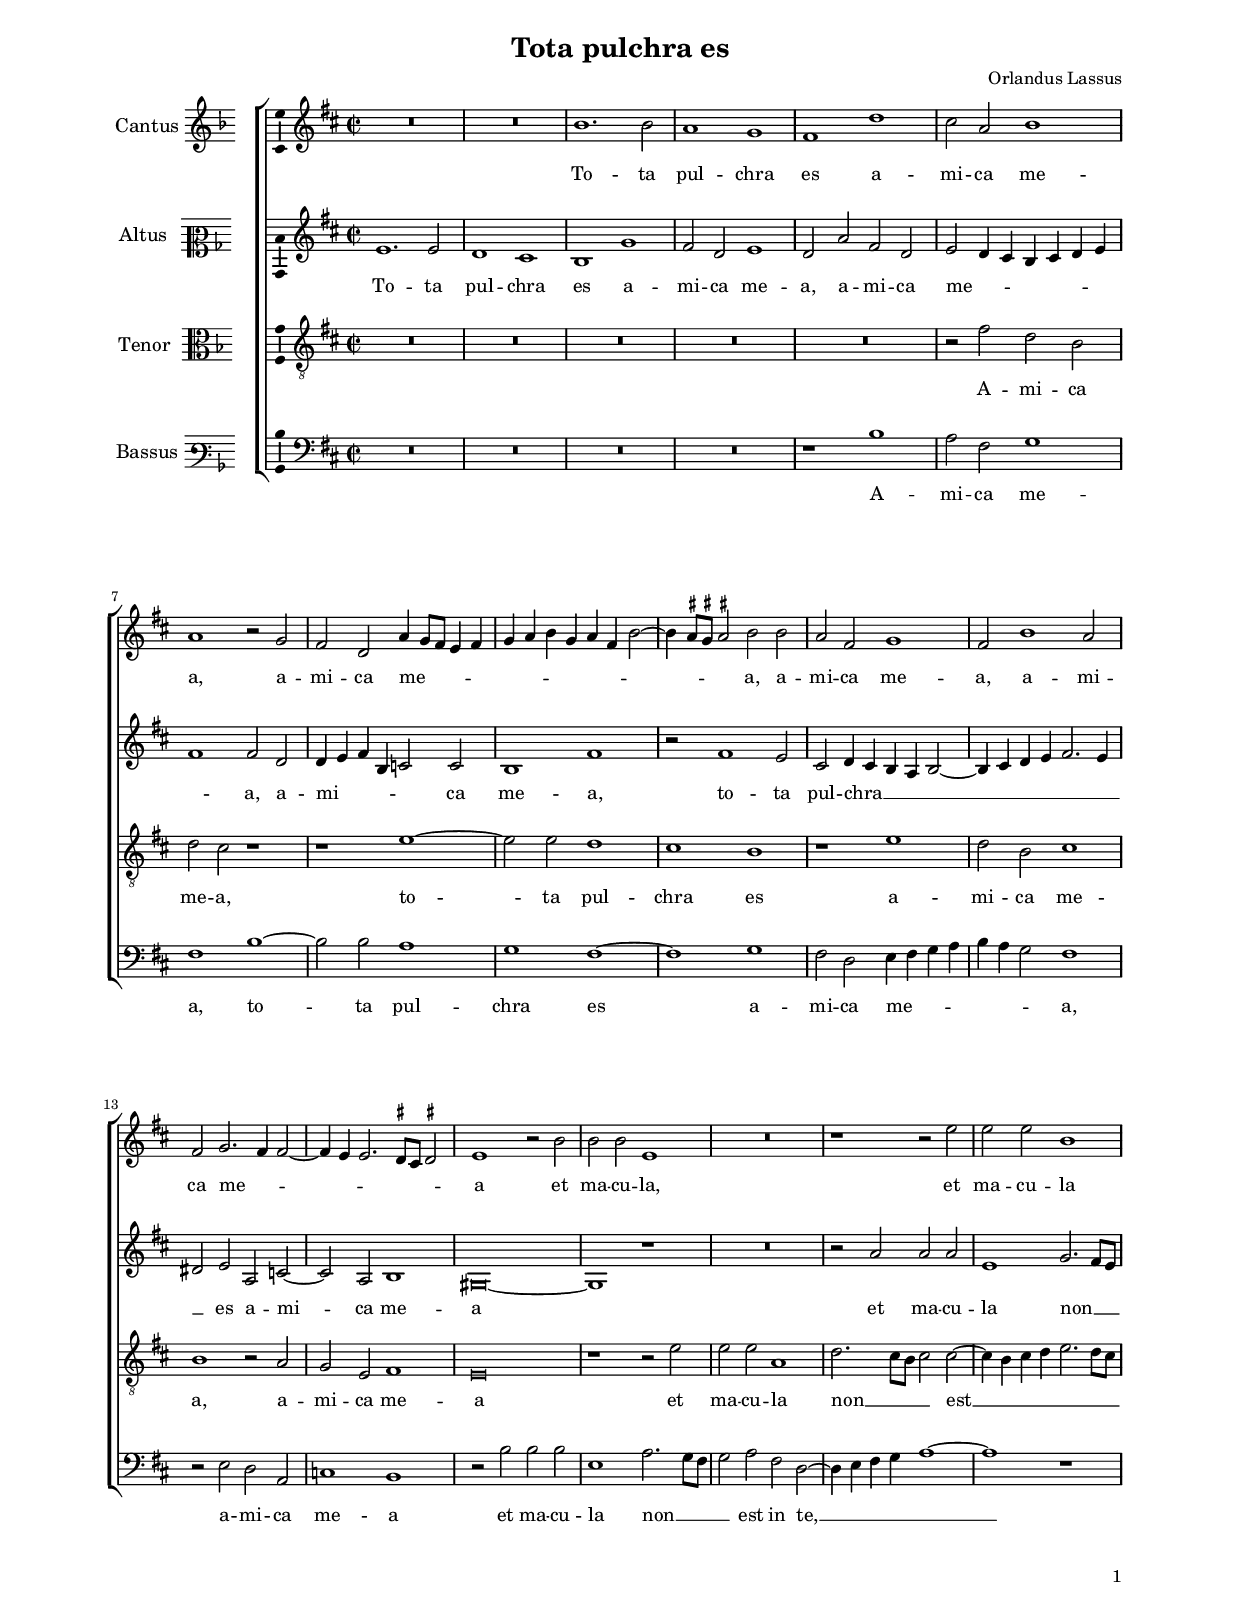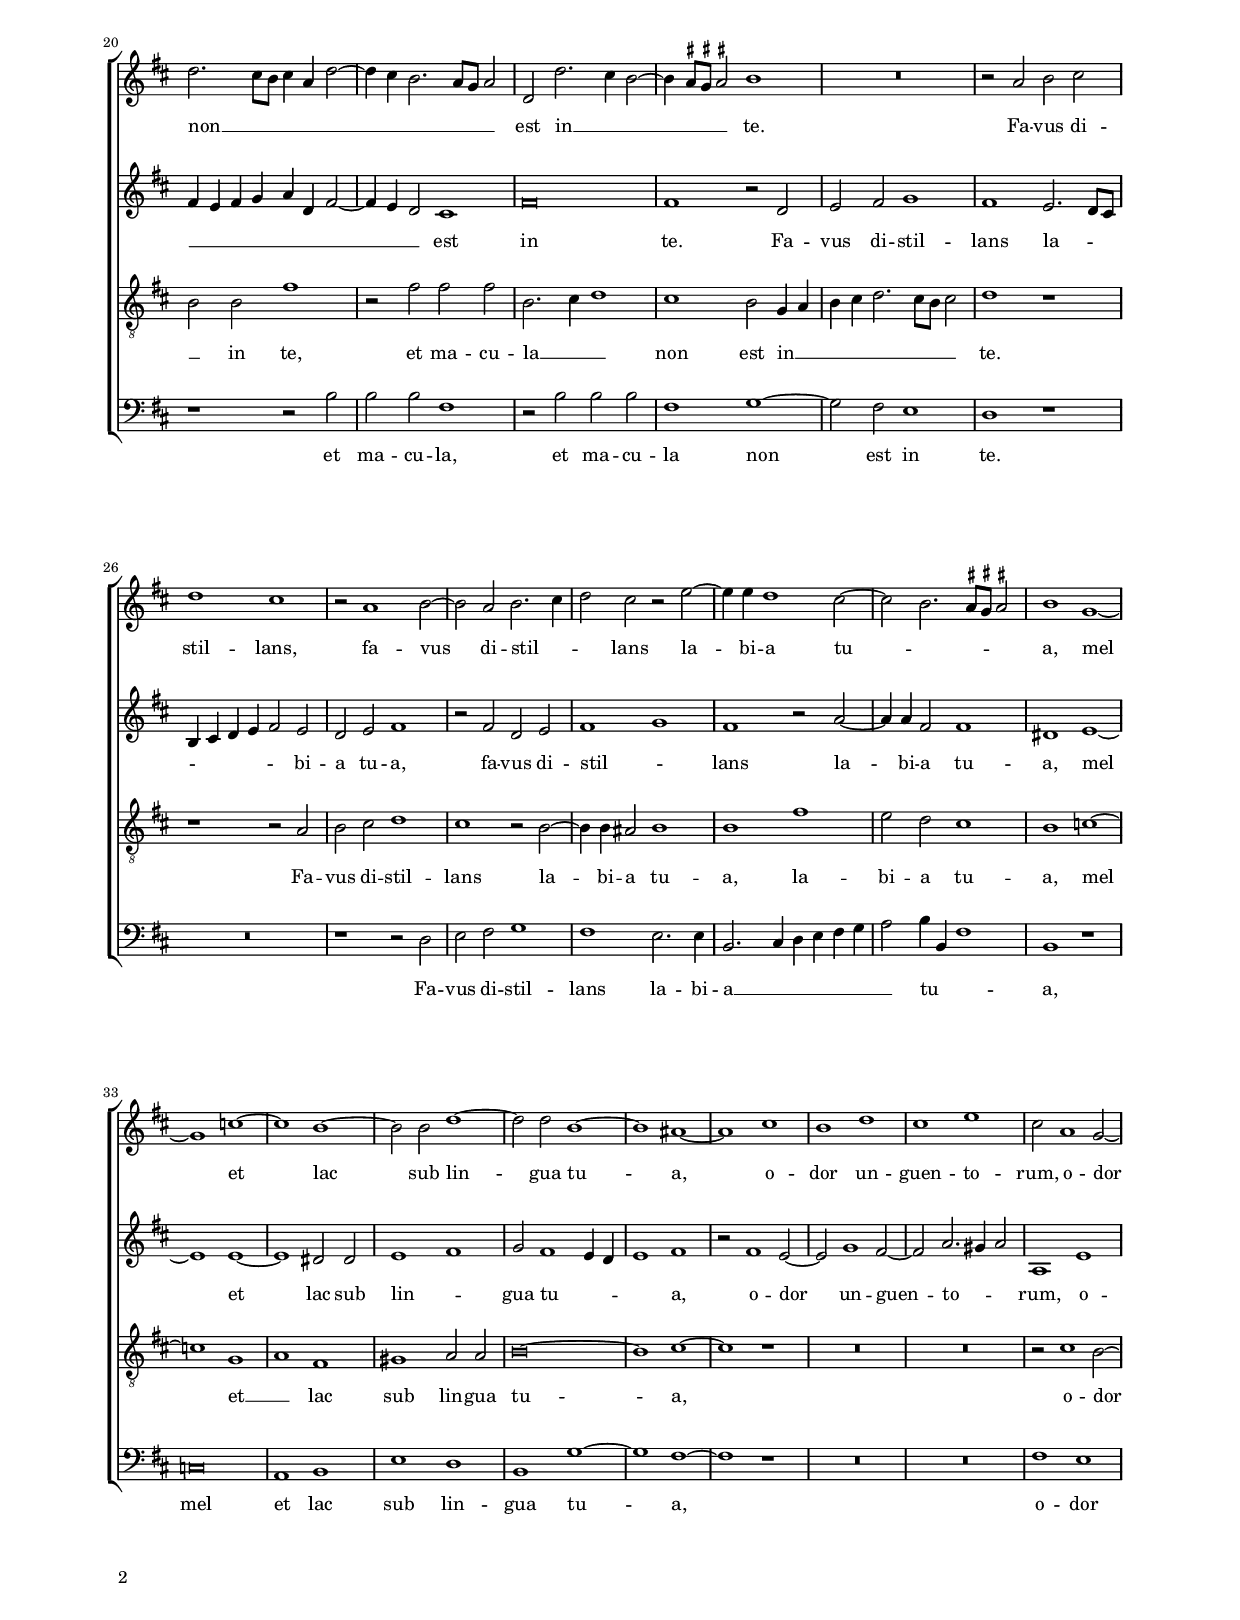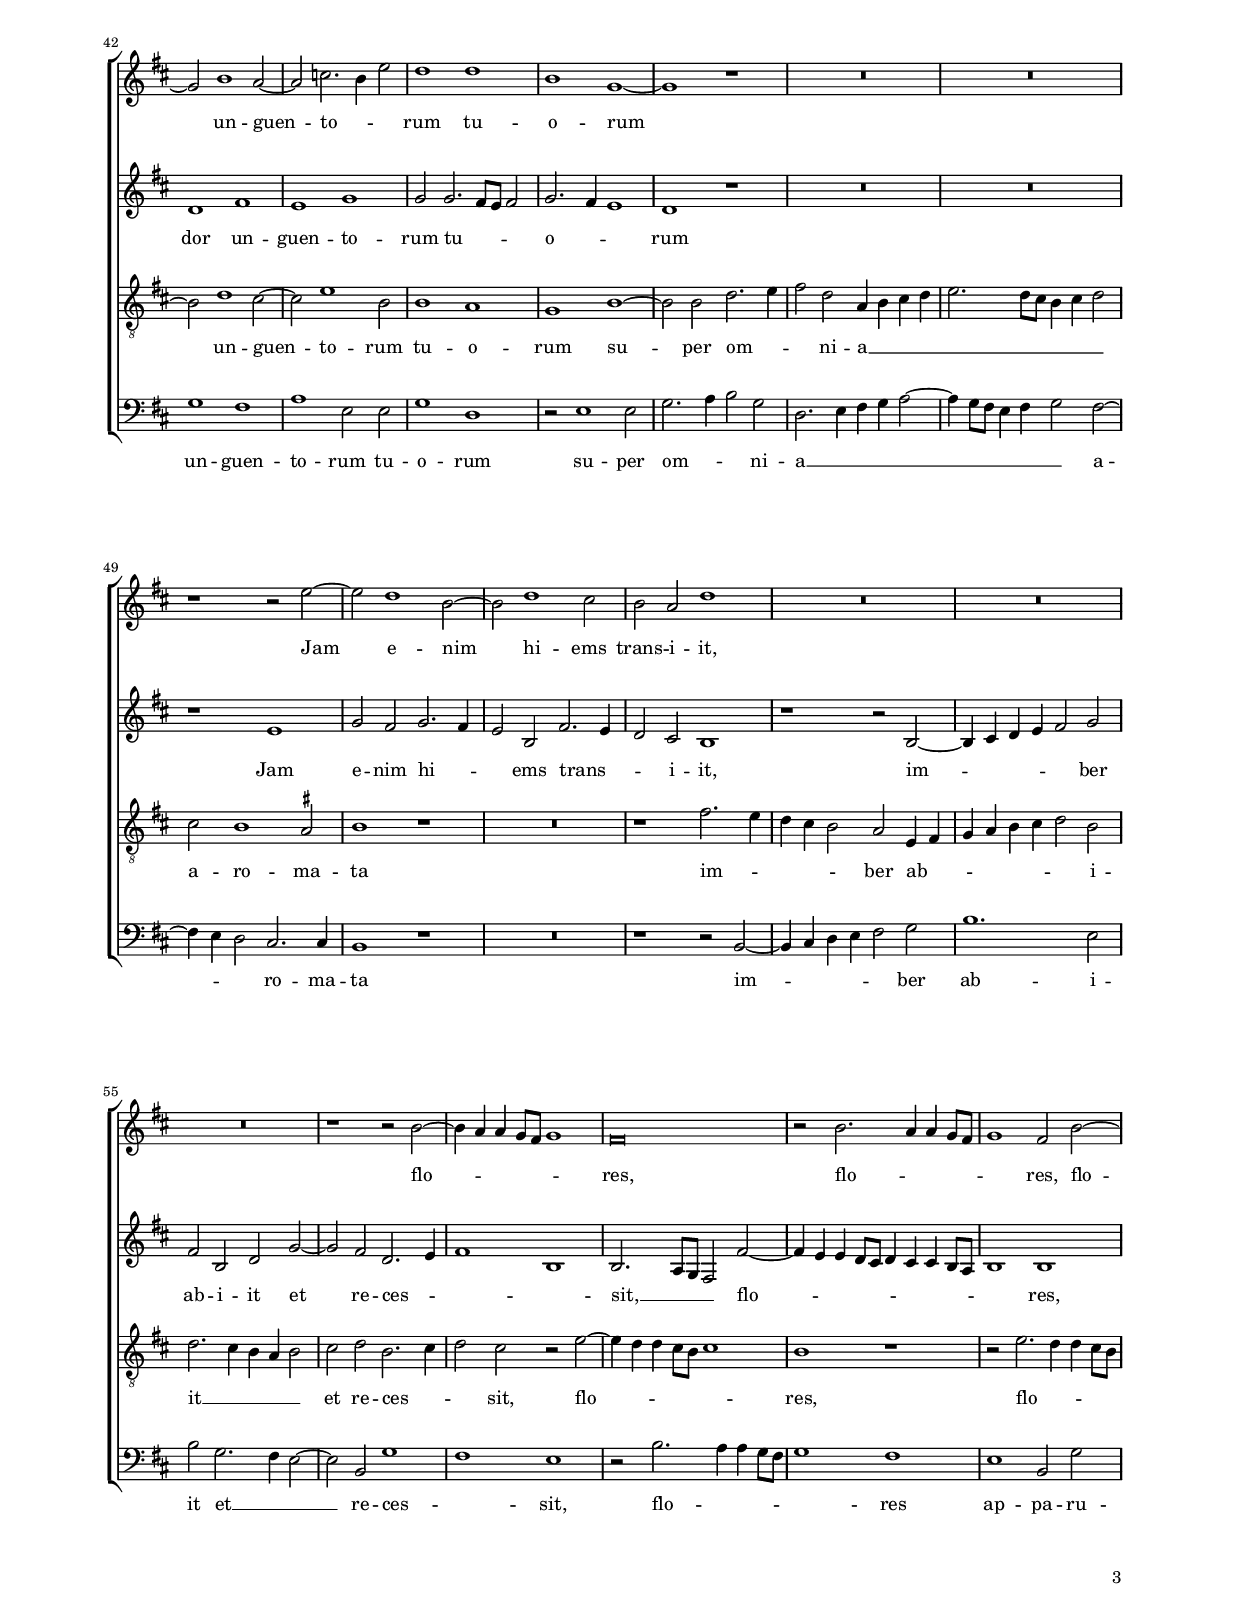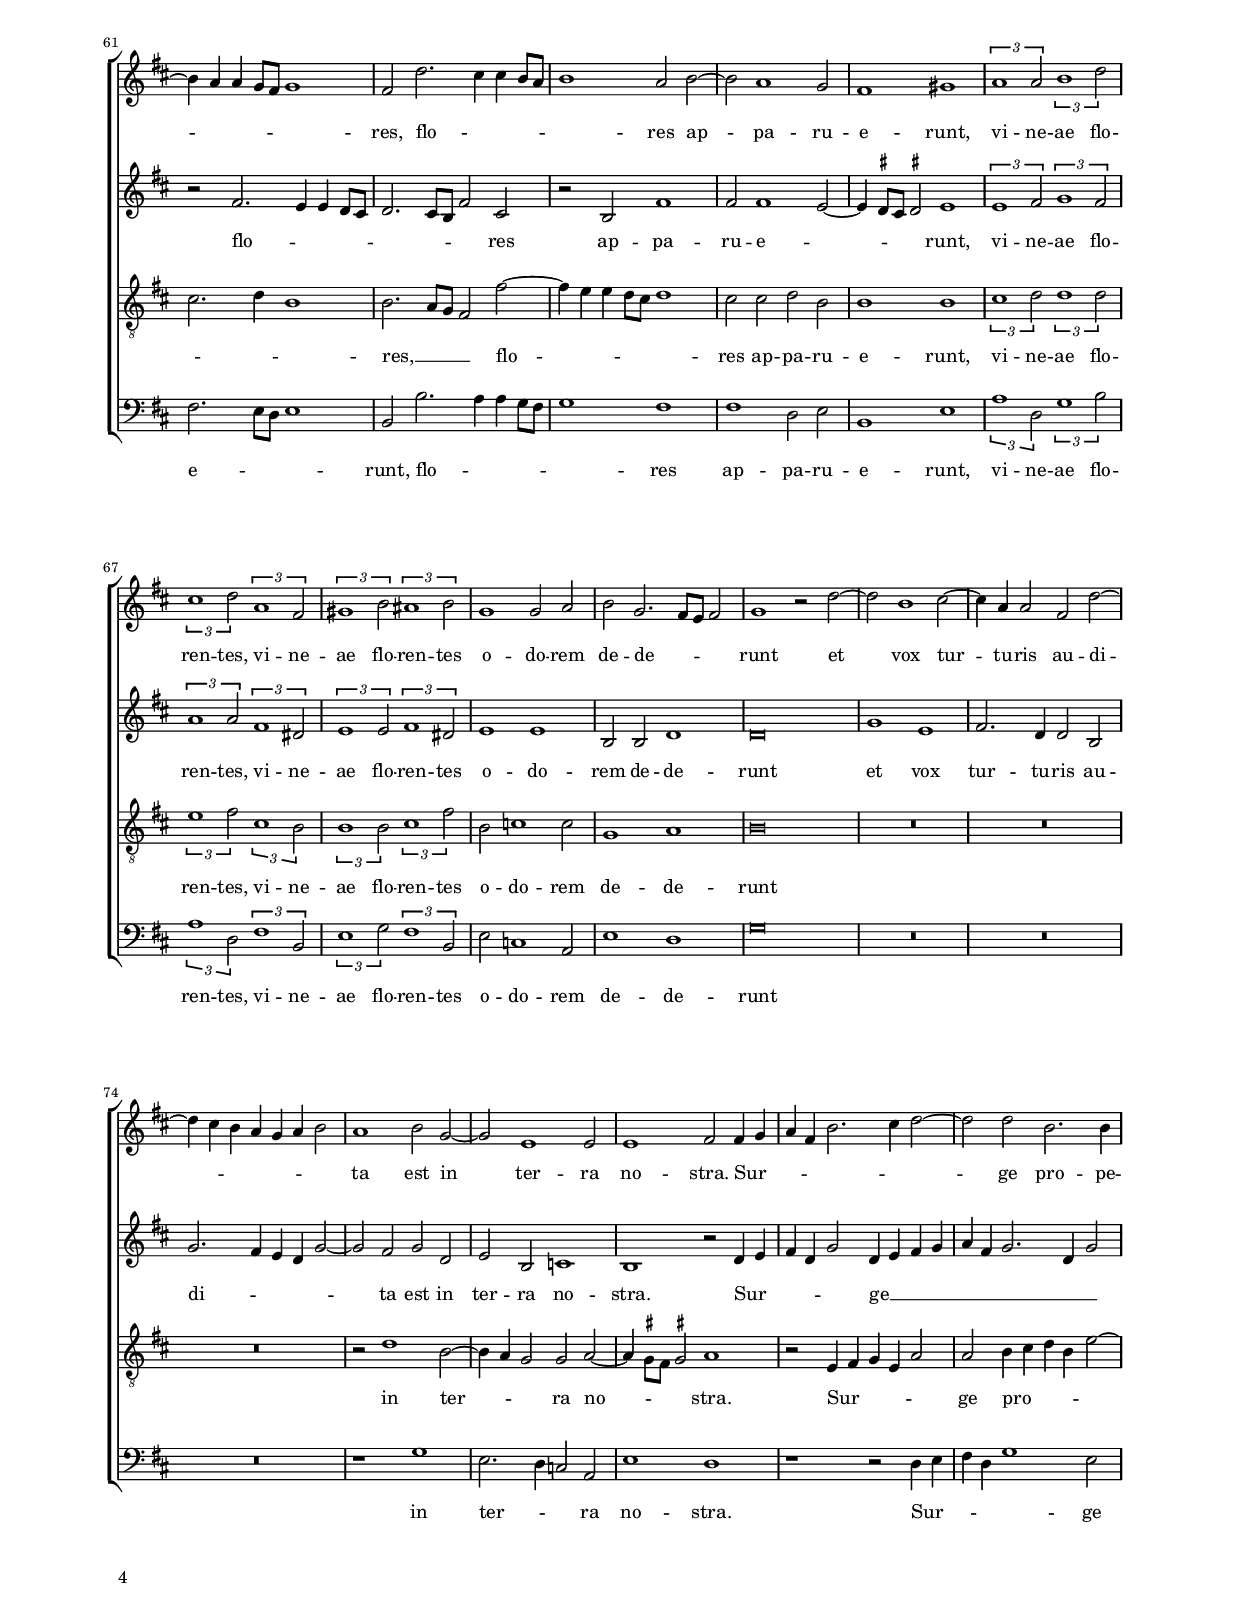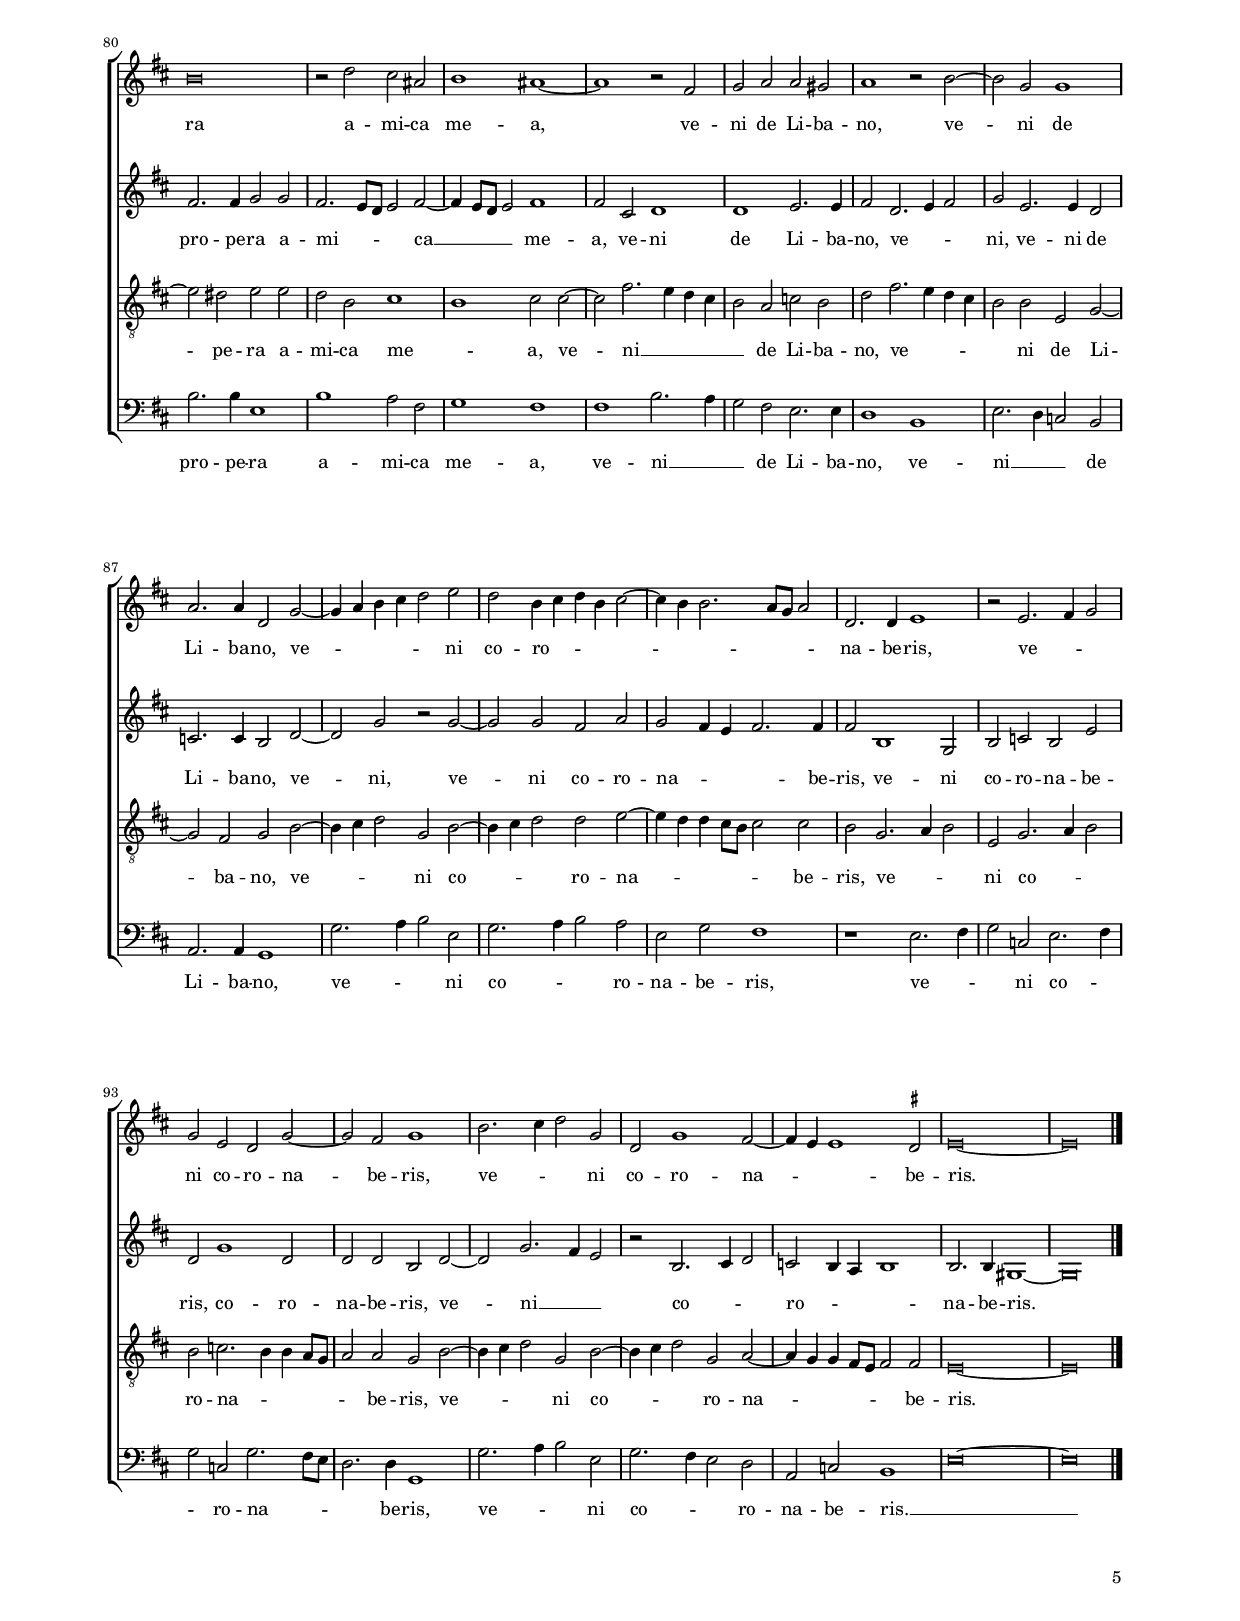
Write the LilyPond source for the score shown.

\header
{
  title="Tota pulchra es"
  composer="Orlandus Lassus"
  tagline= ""
}

\version "2.24.1"
\include "deutsch.ly"
#(set-global-staff-size 15)
#(ly:set-option 'point-and-click #f)

	
global = {
	\key f \major
	\time 2/2 \set Score.measureLength = #(ly:make-moment 2/1)
	\skip 1*2*99 \bar "|."
	}

	ficta = { \once \set suggestAccidentals = ##t }
	
	forget = #(define-music-function (music) (ly:music?) #{
		\accidentalStyle forget
		$music
		\accidentalStyle default
		#})
	
	m = \melisma
	me = \melismaEnd


\paper
	{
	top-margin = 2 \cm
	bottom-margin = 1.4 \cm
	left-margin = 2 \cm
	line-width = 17 \cm
	ragged-bottom = ##f
	ragged-last-bottom = ##t
	print-page-number = ##f
	system-system-spacing = #'((basic-distance . 19) (minimum-distance . 13) (padding . 7) (strechability . 250))
	oddFooterMarkup=\markup   \fill-line { "" \fromproperty #'page:page-number-string }
	evenFooterMarkup=\markup  \fill-line { \fromproperty #'page:page-number-string "" }
	last-bottom-spacing = #'((basic-distance . 12) (minimum-distance . 7) (padding . 4))
	systems-per-page = 3
	page-count = 5
%	min-systems-per-page = 3
	}


incipitcantus = \markup { \score {
	{
	\set Staff.instrumentName = \markup { \fontsize #1 "Cantus" }
	\key f \major
	\clef violin
	s4 \bar ""
	}
	\layout  {
	raggedright = ##t
	indent = 1.2 \cm
	line-width = 1.7\cm
	\context { \Staff \remove Time_signature_engraver }
	\override Staff.Clef.Y-extent = #'(0 . 0)
	}} \hspace #1 }
	
	  
incipitaltus = \markup { \score {
	{
	\set Staff.instrumentName = \markup { \fontsize #1 "Altus" }
	\key f \major
	\clef mezzosoprano
	s4 \bar ""
	}
	\layout  {
	raggedright = ##t
	indent = 1.2 \cm
	line-width = 1.7\cm
	\context { \Staff \remove Time_signature_engraver }
	\override Staff.Clef.Y-extent = #'(0 . 0)
	}} \hspace #1 }


incipittenor = \markup { \score {
	{
	\set Staff.instrumentName = \markup { \fontsize #1 "Tenor" }
	\key f \major
	\clef alto
	s4 \bar ""
	}
	\layout  {
	raggedright = ##t
	indent = 1.2 \cm
	line-width = 1.7\cm
	\context { \Staff \remove Time_signature_engraver }
	\override Staff.Clef.Y-extent = #'(0 . 0)
	}} \hspace #1 }


incipitbassus = \markup { \score {
	{
	\set Staff.instrumentName = \markup { \fontsize #1 "Bassus" }
	\key f \major
	\clef varbaritone
	s4 \bar ""
	}
	\layout  {
	raggedright = ##t
	indent = 1.2 \cm
	line-width = 1.7\cm
	\context { \Staff \remove Time_signature_engraver }
	\override Staff.Clef.Y-extent = #'(0 . 0)
	}} \hspace #1 }


cantus =  \relative c''
	{
	R\breve
	R\breve
	d1. d2
	c1 b
%5
	a1 f' |
	e2 c d1
	c1 r2 b
	a2 f c'4 \m b8 a g4 a
	b4 c d b c a d2~
%10
	d4 \ficta cis8 \ficta h \ficta cis!2 \me d d |
	c2 a b1
	a2 d1 c2
	a2 b2. \m a4 a2~
	a4 g g2. \ficta fis8 e \ficta fis!2 \me
%15
	g1 r2 d' |
	d2 d g,1
	R\breve
	r1 r2 g'
	g2 g d1
%20
	f2. \m e8 d e4 c f2~ |
	f4 e d2. c8 b c2 \me
	f,2 f'2. \m e4 d2~
	d4 \ficta cis8 \ficta h \ficta cis!2 \me d1
	R\breve
%25
	r2 c d e |
	f1 e
	r2 c1 d2~
	d2 c d2. \m e4
	f2 \me e r g~
%30
	g4 g f1 e2~ |
	e2 \m d2. \ficta cis8 \ficta h \ficta cis!2 \me
	d1 b~
	b1 es~
	es1 d~
%35
	d2 d f1~ |
	f2 f d1~
	d1 cis~
	cis1 e
	d1 f
%40
	e1 g |
	e2 c1 b2~
	b2 d1 c2~
	c2 es2. \m d4 g2 \me
	f1 f
%45
	d1 b~ |
	b1 r
	R\breve
	R\breve
	r1 r2 g'~
%50
	g2 f1 d2~ |
	d2 f1 e2
	d2 c f1
	R\breve
	R\breve
%55
	R\breve |
	r1 r2 d~
	d4 \m c c b8 a b1 \me
	a\breve
	r2 d2. \m c4 c b8 a
%60
	b1 \me a2 d~ |
	d4 \m c c b8 a b1 \me
	a2 f'2. \m e4 e d8 c
	d1 \me c2 d~
	d2 c1 b2
%65
	a1 h |
	\tupletSpan 1 \tuplet 3/2  { c1 c2 d1 f2
	e1 f2 c1 a2
	h1 d2 cis1 d2 }
	b1 b2 c
%70
	d2 b2. \m a8 g a2 \me |
	b1 r2 f'~
	f2 d1 e2~
	e4 c c2 a f'~
	f4 \m e d c b c d2 \me
%75
	c1 d2 b~ |
	b2 g1 g2
	g1 a2 a4 \m b
	c4 a d2. e4 f2~
	f2 \me f d2. d4
%80
	d\breve |
	r2 f e cis
	d1 cis~
	cis1 r2 a
	b2 c c h
%85
	c1 r2 d~ |
	d2 b b1
	c2. c4 f,2 b~
	b4 \m c d e f2 \me g
	f2 d4 \m e f d e2~
%90
	e4 d d2. c8 b c2 \me |
	f,2. f4 g1
	r2 g2. \m a4 b2 \me
	b2 g f b~
	b2 a b1
%95
	d2. \m e4 f2 \me b, |
	f2 b1 a2~
	a4 \m g g1 \me \ficta fis2
	g\breve~
	g\breve |
	}


altus =  \relative c'
	{
	g'1. g2
	f1 e
	d1 b'
	a2 f g1
%5
	f2 c' a f |
	g2 \m f4 e d e f g
	a1 \me a2 f
	f4 \m g a d, es2 \me es
	d1 a'
%10
	r2 a1 g2 |
	e2 f4 \m e d c d2~
	d4 e f g a2. g4
	fis2 \me g c, es~
	es2 c d1
%15
	h\breve~ |
	h1 r
	R\breve
	r2 c' c c
	g1 b2. \m a8 g
%20
	a4 g a b c f, a2~ |
	a4 g f2 \me e1
	a\breve
	a1 r2 f
	g2 a b1
%25
	a1 g2. \m f8 e |
	d4 e f g a2 \me g
	f2 g a1
	r2 a f g
	a1 \m b \me
%30
	a1 r2 c~ |
	c4 c a2 a1
	fis1 g~
	g1 g~
	g1 fis2 fis
%35
	g1 \m a \me |
	b2 a1 \m g4 f
	g1 \me a
	r2 a1 g2~
	g2 b1 a2~
%40
	a2 c2. \m h4 c2 \me |
	c,1 g'
	f1 a
	g1 b
	b2 b2. \m a8 g a2 \me
%45
	b2. \m a4 g1 \me |
	f1 r
	R\breve
	R\breve
	r1 g
%50
	b2 a b2. \m a4 |
	g2 \me d a'2. \m g4
	f2 \me e d1
	r1 r2 d~
	d4 \m e f g a2 \me b
%55
	a2 d, f b~ |
	b2 a f2. \m g4
	a1 d, \me
	d2. \m c8 b a2 \me a'~
	a4 \m g g f8 e f4 e e d8 c
%60
	d1 \me d |
	r2 a'2. \m g4 g f8 e
	f2. e8 d a'2 \me e
	r2 d a'1
	a2 a1 \m g2~
%65
	g4 \ficta fis8 e \ficta fis!2 \me g1 |
	\tupletSpan 1 \tuplet 3/2  { g1 a2 b1 a2
	c1 c2 a1 fis2
	g1 g2 a1 fis2 }
	g1 g
%70
	d2 d f1 |
	f\breve
	b1 g
	a2. f4 f2 d
	b'2. \m a4 g f b2~
%75
	b2 \me a b f |
	g2 d es1
	d1 r2 f4 \m g
	a4 f b2 \me f4 \m g a b
	c4 a b2. f4 b2 \me
%80
	a2. a4 b2 b |
	a2. \m g8 f g2 \me a~
	a4 \m g8 f g2 \me a1
	a2 e f1
	f1 g2. g4
%85
	a2 f2. \m g4 a2 \me |
	b2 g2. g4 f2
	es2. es4 d2 f~
	f2 b r b~
	b2 b a c
%90
	b2 \m a4 g a2. \me a4 |
	a2 d,1 b2
	d2 es d g
	f2 b1 f2
	f2 f d f~
%95
	f2 b2. \m a4 g2 \me |
	r2 d2. \m e4 f2 \me
	es2 \m d4 c d1 \me
	d2. d4 h1~
	h\breve |
	}


tenor =  \relative c'
	{
	R\breve
	R\breve
	R\breve
	R\breve
%5
	R\breve |
	r2 a' f d
	f2 e r1
	r1 g~
	g2 g f1
%10
	e1 d |
	r1 g
	f2 d e1
	d1 r2 c
	b2 g a1
%15
	g\breve |
	r1 r2 g'
	g2 g c,1
	f2. \m e8 d e2 \me e~
	e4 \m d e f g2. f8 e
%20
	d2 \me d a'1 |
	r2 a a a
	d,2. \m e4 f1 \me
	e1 d2 b4 \m c
	d4 e f2. e8 d e2 \me
%25
	f1 r |
	r1 r2 c
	d2 e f1
	e1 r2 d~
	d4 d cis2 d1
%30
	d1 a' |
	g2 f e1
	d1 es~
	es1 b \m
	c1 \me a
%35
	h1 c2 c |
	d\breve~
	d1 e~
	e1 r
	R\breve
%40
	R\breve |
	r2 e1 d2~
	d2 f1 e2~
	e2 g1 d2
	d1 c
%45
	b1 d~ |
	d2 d f2. \m g4
	a2 \me f c4 \m d e f
	g2. f8 e d4 e f2 \me
	e2 d1 \ficta cis2
%50
	d1 r |
	R\breve
	r1 a'2. \m g4
	f4 e d2 \me c g4 \m a
	b4 c d e f2 \me d
%55
	f2. \m e4 d c d2 \me |
	e2 f d2. \m e4
	f2 \me e r g~
	g4 \m f f e8 d e1 \me
	d1 r
%60
	r2 g2. \m f4 f e8 d |
	e2. f4 d1 \me
	d2. \m c8 b a2 \me a'~
	a4 \m g g f8 e f1 \me
	e2 e f d
%65
	d1 d |
	\tupletSpan 1 \tuplet 3/2  { e1 f2 f1 f2
	g1 a2 e1 d2
	d1 d2 e1 a2 }
	d,2 es1 es2
%70
	b1 c |
	d\breve
	R\breve
	R\breve
	R\breve
%75
	r2 f1 d2~ |
	d4 \m c b2 \me b c~
	c4 \m \stemDown \ficta h8 a \stemNeutral \ficta h!2 \me c1 
	r2 g4 \m a b g c2 \me
	c2 d4 \m e f d g2~
%80
	g2 \me fis g g |
	f2 d e1 \m
	d1 \me e2 e~
	e2 a2. \m g4 f e
	d2 \me c es d
%85
	f2 a2. \m g4 f e |
	d2 \me d g, b~
	b2 a b d~
	d4 \m e f2 \me b, d~
	d4 \m e f2 \me f g~
%90
	g4 \m f f e8 d e2 \me e |
	d2 b2. \m c4 d2 \me
	g,2 b2. \m c4 d2 \me
	d2 es2. \m d4 d c8 b
	c2 \me c b d~
%95
	d4 \m e f2 \me b, d~ |
	d4 \m e f2 \me b, c~
	c4 \m b b a8 g a2 \me a
	g\breve~
	g\breve |
	}


bassus  =  \relative c
	{
	R\breve
	R\breve
	R\breve
	R\breve
%5
	r1 d' |
	c2 a b1
	a1 d~
	d2 d c1
	b1 a~
%10
	a1 b |
	a2 f g4 \m a b c
	d4 c b2 \me a1
	r2 g f c
	es1 d
%15
	r2 d' d d |
	g,1 c2. \m b8 a
	b2 \me c a f~
	f4 \m g a b c1~
	c1 \me r
%20
	r1 r2 d |
	d2 d a1
	r2 d d d
	a1 b~
	b2 a g1
%25
	f1 r |
	R\breve
	r1 r2 f
	g2 a b1
	a1 g2. g4
%30
	d2. \m e4 f g a b |
	c2 \me d4 \m d, a'1 \me
	d,1 r
	es\breve
	c1 d
%35
	g1 f |
	d1 b'~
	b1 a~
	a1 r
	R\breve
%40
	R\breve |
	a1 g
	b1 a
	c1 g2 g
	b1 f
%45
	r2 g1 g2 |
	b2. \m c4 d2 \me b
	f2. \m g4 a b c2~
	c4 b8 a g4 a b2 \me a~
	a4 \m g f2 \me e2. e4
%50
	d1 r |
	R\breve
	r1 r2 d~
	d4 \m e f g a2 \me b
	d1. g,2
%55
	d'2 b2. \m a4 g2~ |
	g2 \me d b'1 \m
	a1 \me g
	r2 d'2. \m c4 c4 b8 a
	b1 \me a
%60
	g1 d2 b' |
	a2. \m g8 f g1 \me
	d2 d'2. \m c4 c b8 a
	b1 \me a
	a1 f2 g
%65
	d1 g |
	\tupletSpan 1 \tuplet 3/2  { c1 f,2 b1 d2
	c1 f,2 a1 d,2
	g1 b2 a1 d,2 }
	g2 es1 c2
%70
	g'1 f |
	b\breve
	R\breve
	R\breve
	R\breve
%75
	r1 b |
	g2. \m f4 es2 \me c
	g'1 f
	r1 r2 f4 \m g
	a4 f b1 \me g2
%80
	d'2. d4 g,1 |
	d'1 c2 a
	b1 a
	a1 d2. \m c4
	b2 \me a g2. g4
%85
	f1 d |
	g2. \m f4 es2 \me d
	c2. c4 b1
	b'2. \m c4 d2 \me g,
	b2. \m c4 d2 \me c
%90
	g2 b a1 |
	r1 g2. \m a4
	b2 \me es, g2. \m a4
	b2 \me es, b'2. \m a8 g
	f2. \me f4 b,1
%95
	b'2. \m c4 d2 \me g, |
	b2. \m a4 g2 \me f
	c2 es d1 \m
	g\breve~
	g\breve \me |
	}

lyricscantus = \lyricmode {
	To -- ta pul -- chra es a -- mi -- ca me -- a,
	a -- mi -- ca me -- a,
	a -- mi -- ca me -- a,
	a -- mi -- ca me -- a
	et ma -- cu -- la,
	et ma -- cu -- la non __ est in __ te.
	Fa -- vus di -- stil -- lans,
	fa -- vus di -- stil -- lans la -- bi -- a tu -- a,
	mel et lac sub lin -- gua tu -- a,
	o -- dor un -- guen -- to -- rum,
	o -- dor un -- guen -- to -- rum tu -- o -- rum
	Jam e -- nim hi -- ems trans -- i -- it,
	flo -- res,
	flo -- res,
	flo -- res,
	flo -- res ap -- pa -- ru -- e -- runt,
	vi -- ne -- ae flo -- ren -- tes,
	vi -- ne -- ae flo -- ren -- tes o -- do -- rem de -- de -- runt
	et vox tur -- tu -- ris au -- di -- ta est in ter -- ra no -- stra.
	Sur -- ge pro -- pe -- ra a -- mi -- ca me -- a,
	ve -- ni de Li -- ba -- no,
	ve -- ni de Li -- ba -- no,
	ve -- ni co -- ro -- na -- be -- ris,
	ve -- ni co -- ro -- na -- be -- ris,
	ve -- ni co -- ro -- na -- be -- ris.
	}


lyricsaltus = \lyricmode {
	To -- ta pul -- chra es a -- mi -- ca me -- a,
	a -- mi -- ca me -- a,
	a -- mi -- ca me -- a,
	to -- ta pul -- chra __ es a -- mi -- ca me -- a
	et ma -- cu -- la non __ est in te.
	Fa -- vus di -- stil -- lans la -- bi -- a tu -- a,
	fa -- vus di -- stil -- lans la -- bi -- a tu -- a,
	mel et lac sub lin -- gua tu -- a,
	o -- dor un -- guen -- to -- rum,
	o -- dor un -- guen -- to -- rum tu -- o -- rum
	Jam e -- nim hi -- ems trans -- i -- it,
	im -- ber ab -- i -- it et re -- ces -- sit,  __
	flo -- res,
	flo -- res ap -- pa -- ru -- e -- runt,
	vi -- ne -- ae flo -- ren -- tes,
	vi -- ne -- ae flo -- ren -- tes o -- do -- rem de -- de -- runt
	et vox tur -- tu -- ris au -- di -- ta est in ter -- ra no -- stra.
	Sur -- ge __ pro -- pe -- ra a -- mi -- ca __ me -- a,
	ve -- ni de Li -- ba -- no,
	ve -- ni,
	ve -- ni de Li -- ba -- no,
	ve -- ni,
	ve -- ni co -- ro -- na -- be -- ris,
	ve -- ni co -- ro -- na -- be -- ris,
	co -- ro -- na -- be -- ris,
	ve -- ni __ co -- ro -- na -- be -- ris.
	}


lyricstenor = \lyricmode {
	A -- mi -- ca me -- a,
	to -- ta pul -- chra es a -- mi -- ca me -- a,
	a -- mi -- ca me -- a
	et ma -- cu -- la non __ est __ in te,
	et ma -- cu -- la __ non est in __ te.
	Fa -- vus di -- stil -- lans la -- bi -- a tu -- a,
	la -- bi -- a tu -- a,
	mel et __ lac sub lin -- gua tu -- a,
	o -- dor un -- guen -- to -- rum tu -- o -- rum su -- per om -- ni -- a __ a -- ro -- ma -- ta
	im -- ber ab -- i -- it __ et re -- ces -- sit,
	flo -- res,
	flo -- res, __
	flo -- res ap -- pa -- ru -- e -- runt,
	vi -- ne -- ae flo -- ren -- tes,
	vi -- ne -- ae flo -- ren -- tes o -- do -- rem de -- de -- runt
	in ter -- ra no -- stra.
	Sur -- ge pro -- pe -- ra a -- mi -- ca me -- a,
	ve -- ni __ de Li -- ba -- no,
	ve -- ni de Li -- ba -- no,
	ve -- ni co -- ro -- na -- be -- ris,
	ve -- ni co -- ro -- na -- be -- ris,
	ve -- ni co -- ro -- na -- be -- ris.
	}


lyricsbassus = \lyricmode {
	A -- mi -- ca me -- a,
	to -- ta pul -- chra es a -- mi -- ca me -- a,
	a -- mi -- ca me -- a
	et ma -- cu -- la non __ est in te, __
	et ma -- cu -- la,
	et ma -- cu -- la non est in te.
	Fa -- vus di -- stil -- lans la -- bi -- a __ tu -- a,
	mel et lac sub lin -- gua tu -- a,
	o -- dor un -- guen -- to -- rum tu -- o -- rum su -- per om -- ni -- a __ a -- ro -- ma -- ta
	im -- ber ab -- i -- it et __ re -- ces -- sit,
	flo -- res ap -- pa -- ru -- e -- runt,
	flo -- res ap -- pa -- ru -- e -- runt,
	vi -- ne -- ae flo -- ren -- tes,
	vi -- ne -- ae flo -- ren -- tes o -- do -- rem de -- de -- runt
	in ter -- ra no -- stra.
	Sur -- ge pro -- pe -- ra a -- mi -- ca me -- a,
	ve -- ni __ de Li -- ba -- no,
	ve -- ni __ de Li -- ba -- no,
	ve -- ni co -- ro -- na -- be -- ris,
	ve -- ni co -- ro -- na -- be -- ris,
	ve -- ni co -- ro -- na -- be -- ris. __
	}


\score
{  
	\transpose f d {
	\new ChoirStaff \with { \override StaffGrouper.staff-staff-spacing.basic-distance = #13 }
	<<

	\new Staff << \global
	\new Voice="v1" {
		\set Staff.instrumentName=\incipitcantus
		\set Staff.midiInstrument = "reed organ"
		\clef violin
		\cantus }
	\new Lyrics \lyricsto "v1" {\lyricscantus }
	>>


	\new Staff << \global
	\new Voice="v2" {
		\set Staff.instrumentName=\incipitaltus
		\set Staff.midiInstrument = "reed organ"
		\clef violin 
		\altus}
	\new Lyrics \lyricsto "v2" {\lyricsaltus }
	>>


	\new Staff << \global
	\new Voice="v3" {
		\set Staff.instrumentName=\incipittenor
		\set Staff.midiInstrument = "reed organ"
		\clef "G_8"
		\tenor }
	\new Lyrics \lyricsto "v3" {\lyricstenor }
	>>


	\new Staff << \global
	\new Voice="v4" {
		\set Staff.instrumentName=\incipitbassus
		\set Staff.midiInstrument = "reed organ"
		\clef bass 
		\bassus }
	\new Lyrics \lyricsto "v4" {\lyricsbassus}
	>>

	>>
	} % transpose

	\layout
	{
	indent = 2.5 \cm
	\context { \Staff \override TimeSignature.break-visibility = #end-of-line-invisible }
	\context { \Lyrics \override VerticalAxisGroup.nonstaff-relatedstaff-spacing.padding = #2 }
	\context { \Staff \consists Ambitus_engraver }
	\context { \Score \override BarNumber.padding = #2 }
	\context { \Voice \override NoteHead.style = #'baroque }
	}

\midi
	{
	\tempo 2 = 90
	}
	
}


% EOF
